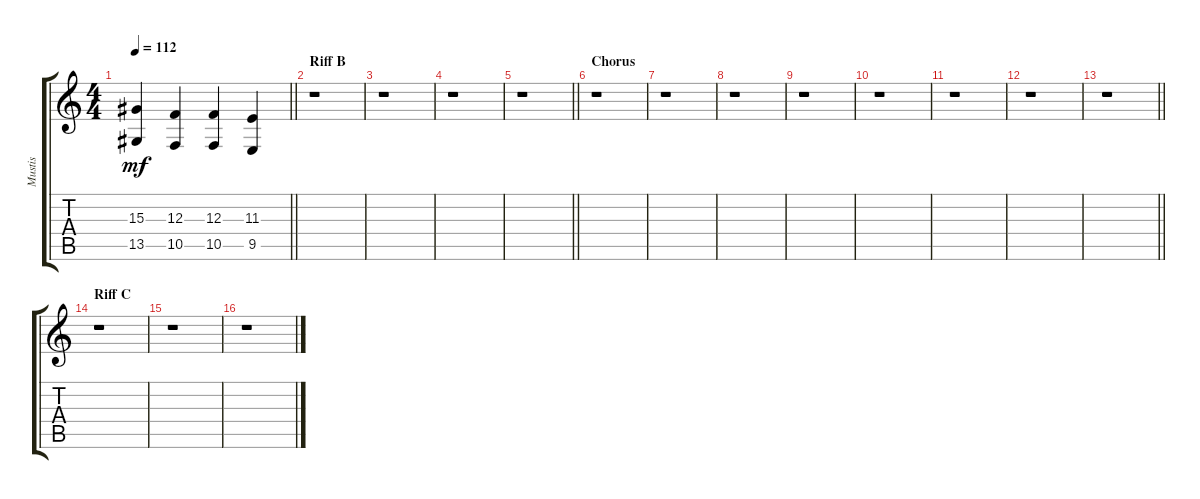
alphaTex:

\track ("Mustis" "Mustis") {instrument stringensemble1}
\staff {score tabs}
\tuning (D4 A3 F3 C3 G2 D2) {hide}
\ts (4 4)
\tempo 112
\clef g2
\barLineRight lightlight
\ks c
(15.3 13.5).4{dy mf} (12.3 10.5).4 (12.3 10.5).4 (11.3 9.5).4 |
\section ("" "Riff B")
r.1 |
r.1 |
r.1 |
\barLineRight lightlight
r.1 |
\section ("" "Chorus")
r.1 |
r.1 |
r.1 |
r.1 |
r.1 |
r.1 |
r.1 |
\barLineRight lightlight
r.1 |
\section ("" "Riff C")
r.1 |
r.1 |
r.1
